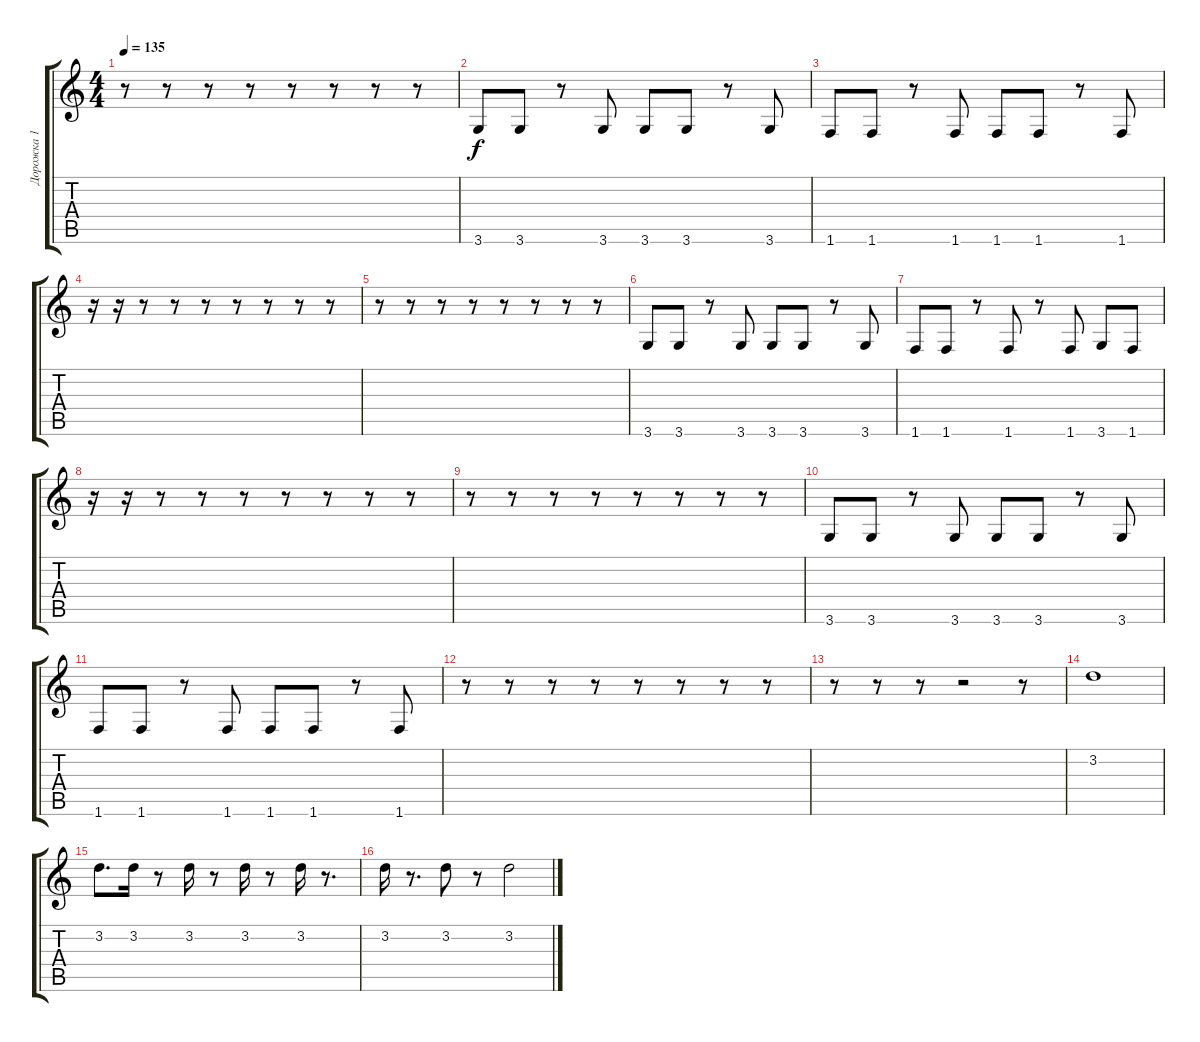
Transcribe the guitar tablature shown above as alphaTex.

\track ("Дорожка 1" "Дорожка 1") {instrument distortionguitar}
\staff {score tabs}
\tuning (E4 B3 G3 D3 A2 E2) {hide}
\ts (4 4)
\tempo 135
\clef g2
\ks c
r.8{dy f} r.8 r.8 r.8 r.8 r.8 r.8 r.8 |
3.6.8 3.6.8 r.8 3.6.8 3.6.8 3.6.8 r.8 3.6.8 |
1.6.8 1.6.8 r.8 1.6.8 1.6.8 1.6.8 r.8 1.6.8 |
r.16 r.16 r.8 r.8 r.8 r.8 r.8 r.8 r.8 |
r.8 r.8 r.8 r.8 r.8 r.8 r.8 r.8 |
3.6.8 3.6.8 r.8 3.6.8 3.6.8 3.6.8 r.8 3.6.8 |
1.6.8 1.6.8 r.8 1.6.8 r.8 1.6.8 3.6.8 1.6.8 |
r.16 r.16 r.8 r.8 r.8 r.8 r.8 r.8 r.8 |
r.8 r.8 r.8 r.8 r.8 r.8 r.8 r.8 |
3.6.8 3.6.8 r.8 3.6.8 3.6.8 3.6.8 r.8 3.6.8 |
1.6.8 1.6.8 r.8 1.6.8 1.6.8 1.6.8 r.8 1.6.8 |
r.8 r.8 r.8 r.8 r.8 r.8 r.8 r.8 |
r.8 r.8 r.8 r.2 r.8 |
3.2.1 |
3.2.8{d} 3.2.16 r.8 3.2.16 r.8 3.2.16 r.8 3.2.16 r.8{d} |
3.2.16 r.8{d} 3.2.8 r.8 3.2.2
